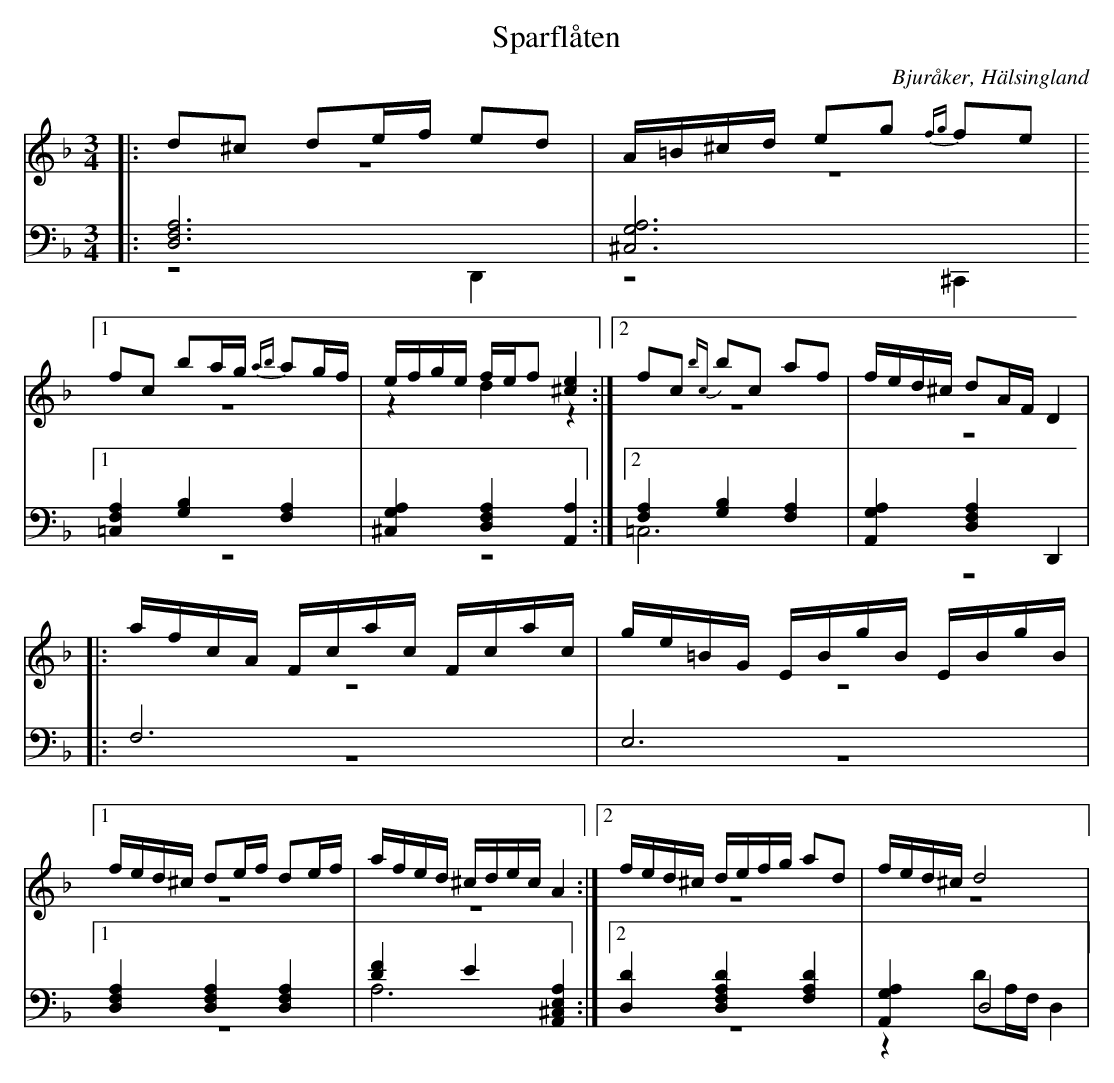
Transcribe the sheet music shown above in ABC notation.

X:1
T: Sparflåten
O: Bjuråker, Hälsingland
M: 3/4
L: 1/8
K: Dm
V:1
V:2 merge
V:3
V:4 merge
V:1
|:d^c de/f/ ed|A/=B/^c/d/ eg {fg}fe|1 fc ba/g/ {ab}ag/f/| e/f/g/e/ f/e/f [^c2e2]:|2 fc {bc}bc af|f/e/d/^c/ dA/F/ D2|
|:a/f/c/A/  F/c/a/c/ F/c/a/c/|g/e/=B/G/  E/B/g/B/  E/B/g/B/|1 f/e/d/^c/ de/f/ de/f/|a/f/e/d/ ^c/d/e/c/ A2:|2 f/e/d/^c/ d/e/f/g/ ad|f/e/d/^c/ d4|
V:2
|:z6|z6|1 z6|z2 d2 z2:|2 z6|z6|
|:z6|z6|1 z6|z6:|2 z6|z6|
V:3 clef=bass
|:[D,6F,6A,6]|[^C,6G,6A,6]|1 [=C,2F,2A,2] [G,2B,2] [F,2A,2]|[^C,2G,2A,2] [D,2F,2A,2] [A,,2A,2]:|2 [F,2A,2] [G,2B,2] [F,2A,2]|[A,,2G,2A,2] [D,2F,2A,2] D,,2|
|:F,6|E,6|1 [D,2F,2A,2] [D,2F,2A,2] [D,2F,2A,2]|[D2F2] E2 [A,,2^C,2E,2A,2]:|2 [D,2D2] [D,2F,2A,2D2] [F,2A,2D2]|[A,,2G,2A,2] D,4|
V:4 clef=bass
|:z4 D,,2|z4 ^C,,2|1 z6|z6:|2 =C,6|z6|
|:z6|z6|1 z6|A,6:|2 z6|z2 DA,/F,/ D,2|
